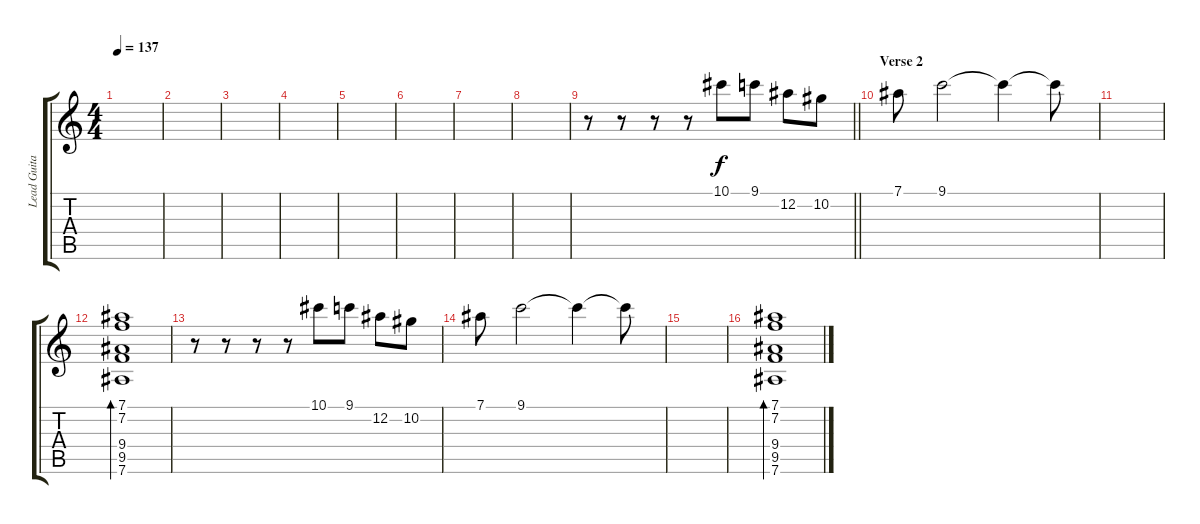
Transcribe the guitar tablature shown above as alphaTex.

\track ("Lead Guitar" "Lead Guita") {instrument electricguitarclean}
\staff {score tabs}
\tuning (Eb4 Bb3 Gb3 Db3 Ab2 Eb2) {hide}
\ts (4 4)
\tempo 137
\clef g2
\ks c
|
|
|
|
|
|
|
|
\barLineRight lightlight
r.8{volume 16 instrument electricguitarclean} r.8 r.8 r.8 10.1.8 9.1.8 12.2.8 10.2.8 |
\section ("" "Verse 2")
7.1.8 9.1.2 9.1{t}.4 9.1{t}.8 |
|
(7.1 7.2 9.4 9.5 7.6).1{bd 240} |
r.8 r.8 r.8 r.8 10.1.8 9.1.8 12.2.8 10.2.8 |
7.1.8 9.1.2 9.1{t}.4 9.1{t}.8 |
|
(7.1 7.2 9.4 9.5 7.6).1{bd 240}
